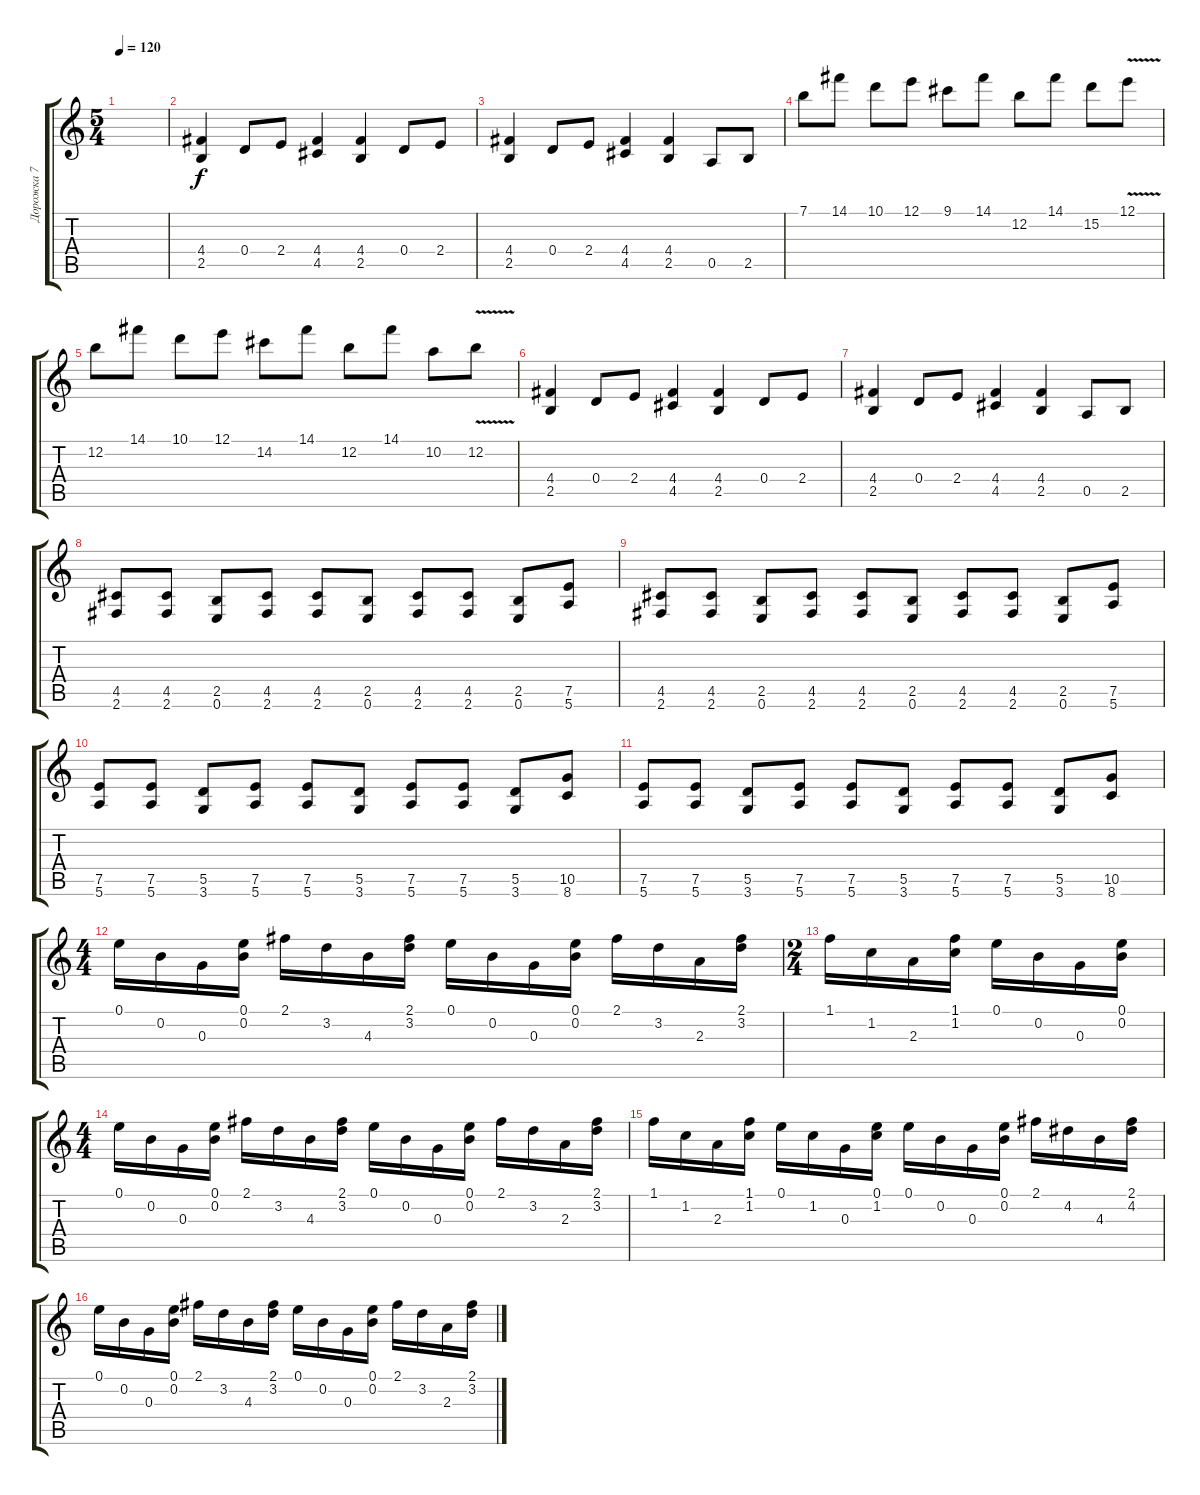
\track ("Дорожка 7" "Дорожка 7") {instrument distortionguitar}
\staff {score tabs}
\tuning (E4 B3 G3 D3 A2 E2) {hide}
\ts (5 4)
\tempo 120
\clef g2
\ks c
|
(4.4 2.5).4 0.4.8 2.4.8 (4.4 4.5).4 (4.4 2.5).4 0.4.8 2.4.8 |
(4.4 2.5).4 0.4.8 2.4.8 (4.4 4.5).4 (4.4 2.5).4 0.5.8 2.5.8 |
7.1.8 14.1.8 10.1.8 12.1.8 9.1.8 14.1.8 12.2.8 14.1.8 15.2.8 12.1{v}.8 |
12.2.8 14.1.8 10.1.8 12.1.8 14.2.8 14.1.8 12.2.8 14.1.8 10.2.8 12.2{v}.8 |
(4.4 2.5).4 0.4.8 2.4.8 (4.4 4.5).4 (4.4 2.5).4 0.4.8 2.4.8 |
(4.4 2.5).4 0.4.8 2.4.8 (4.4 4.5).4 (4.4 2.5).4 0.5.8 2.5.8 |
(4.5 2.6).8 (4.5 2.6).8 (2.5 0.6).8 (4.5 2.6).8 (4.5 2.6).8 (2.5 0.6).8 (4.5 2.6).8 (4.5 2.6).8 (2.5 0.6).8 (7.5 5.6).8 |
(4.5 2.6).8 (4.5 2.6).8 (2.5 0.6).8 (4.5 2.6).8 (4.5 2.6).8 (2.5 0.6).8 (4.5 2.6).8 (4.5 2.6).8 (2.5 0.6).8 (7.5 5.6).8 |
(7.5 5.6).8 (7.5 5.6).8 (5.5 3.6).8 (7.5 5.6).8 (7.5 5.6).8 (5.5 3.6).8 (7.5 5.6).8 (7.5 5.6).8 (5.5 3.6).8 (10.5 8.6).8 |
(7.5 5.6).8 (7.5 5.6).8 (5.5 3.6).8 (7.5 5.6).8 (7.5 5.6).8 (5.5 3.6).8 (7.5 5.6).8 (7.5 5.6).8 (5.5 3.6).8 (10.5 8.6).8 |
\ts (4 4)
0.1.16 0.2.16 0.3.16 (0.1 0.2).16 2.1.16 3.2.16 4.3.16 (2.1 3.2).16 0.1.16 0.2.16 0.3.16 (0.1 0.2).16 2.1.16 3.2.16 2.3.16 (2.1 3.2).16 |
\ts (2 4)
1.1.16 1.2.16 2.3.16 (1.1 1.2).16 0.1.16 0.2.16 0.3.16 (0.1 0.2).16 |
\ts (4 4)
0.1.16 0.2.16 0.3.16 (0.1 0.2).16 2.1.16 3.2.16 4.3.16 (2.1 3.2).16 0.1.16 0.2.16 0.3.16 (0.1 0.2).16 2.1.16 3.2.16 2.3.16 (2.1 3.2).16 |
1.1.16 1.2.16 2.3.16 (1.1 1.2).16 0.1.16 1.2.16 0.3.16 (0.1 1.2).16 0.1.16 0.2.16 0.3.16 (0.1 0.2).16 2.1.16 4.2.16 4.3.16 (2.1 4.2).16 |
0.1.16 0.2.16 0.3.16 (0.1 0.2).16 2.1.16 3.2.16 4.3.16 (2.1 3.2).16 0.1.16 0.2.16 0.3.16 (0.1 0.2).16 2.1.16 3.2.16 2.3.16 (2.1 3.2).16
